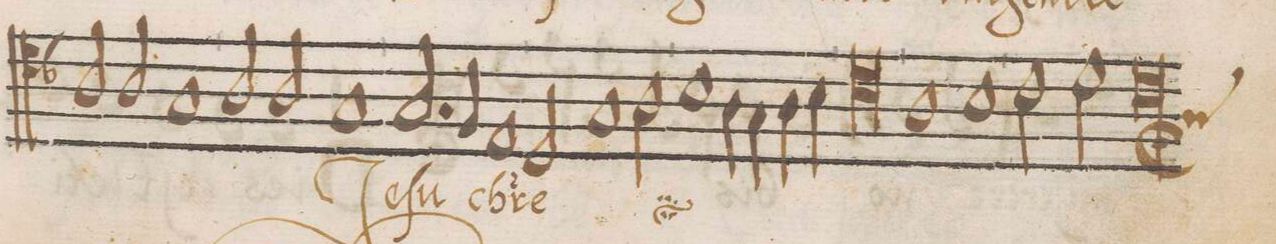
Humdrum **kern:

**kern	**text
*I"ALTVS	*
*clefC4	*
*k[b-]	*
*met()	*
*M2/1	*
2A/	.
2A/	.
1G	.
=43-	=43-
2A/	.
2A/	.
1G	Je-
=44-	=44-
2.G/	-ſu
4F/	.
1E	chr(i-
=45-	=45-
2D/	-st)e
*	*ij
1G	Je-
2A\	.
=46-	=46-
1B-	.
4A\	.
4G\	.
4A\	.
4B-\	.
=47-	=47-
0c	-ſu
=48-	=48-
1A	chr(i-
1B-	.
=49-	=49-
2c\	.
2d\	.
*custos:A	*
[1cl;<\	-st)e
=50-	=50-
*	*Xij
0c]	.
=51||	=51||
*-	*-
